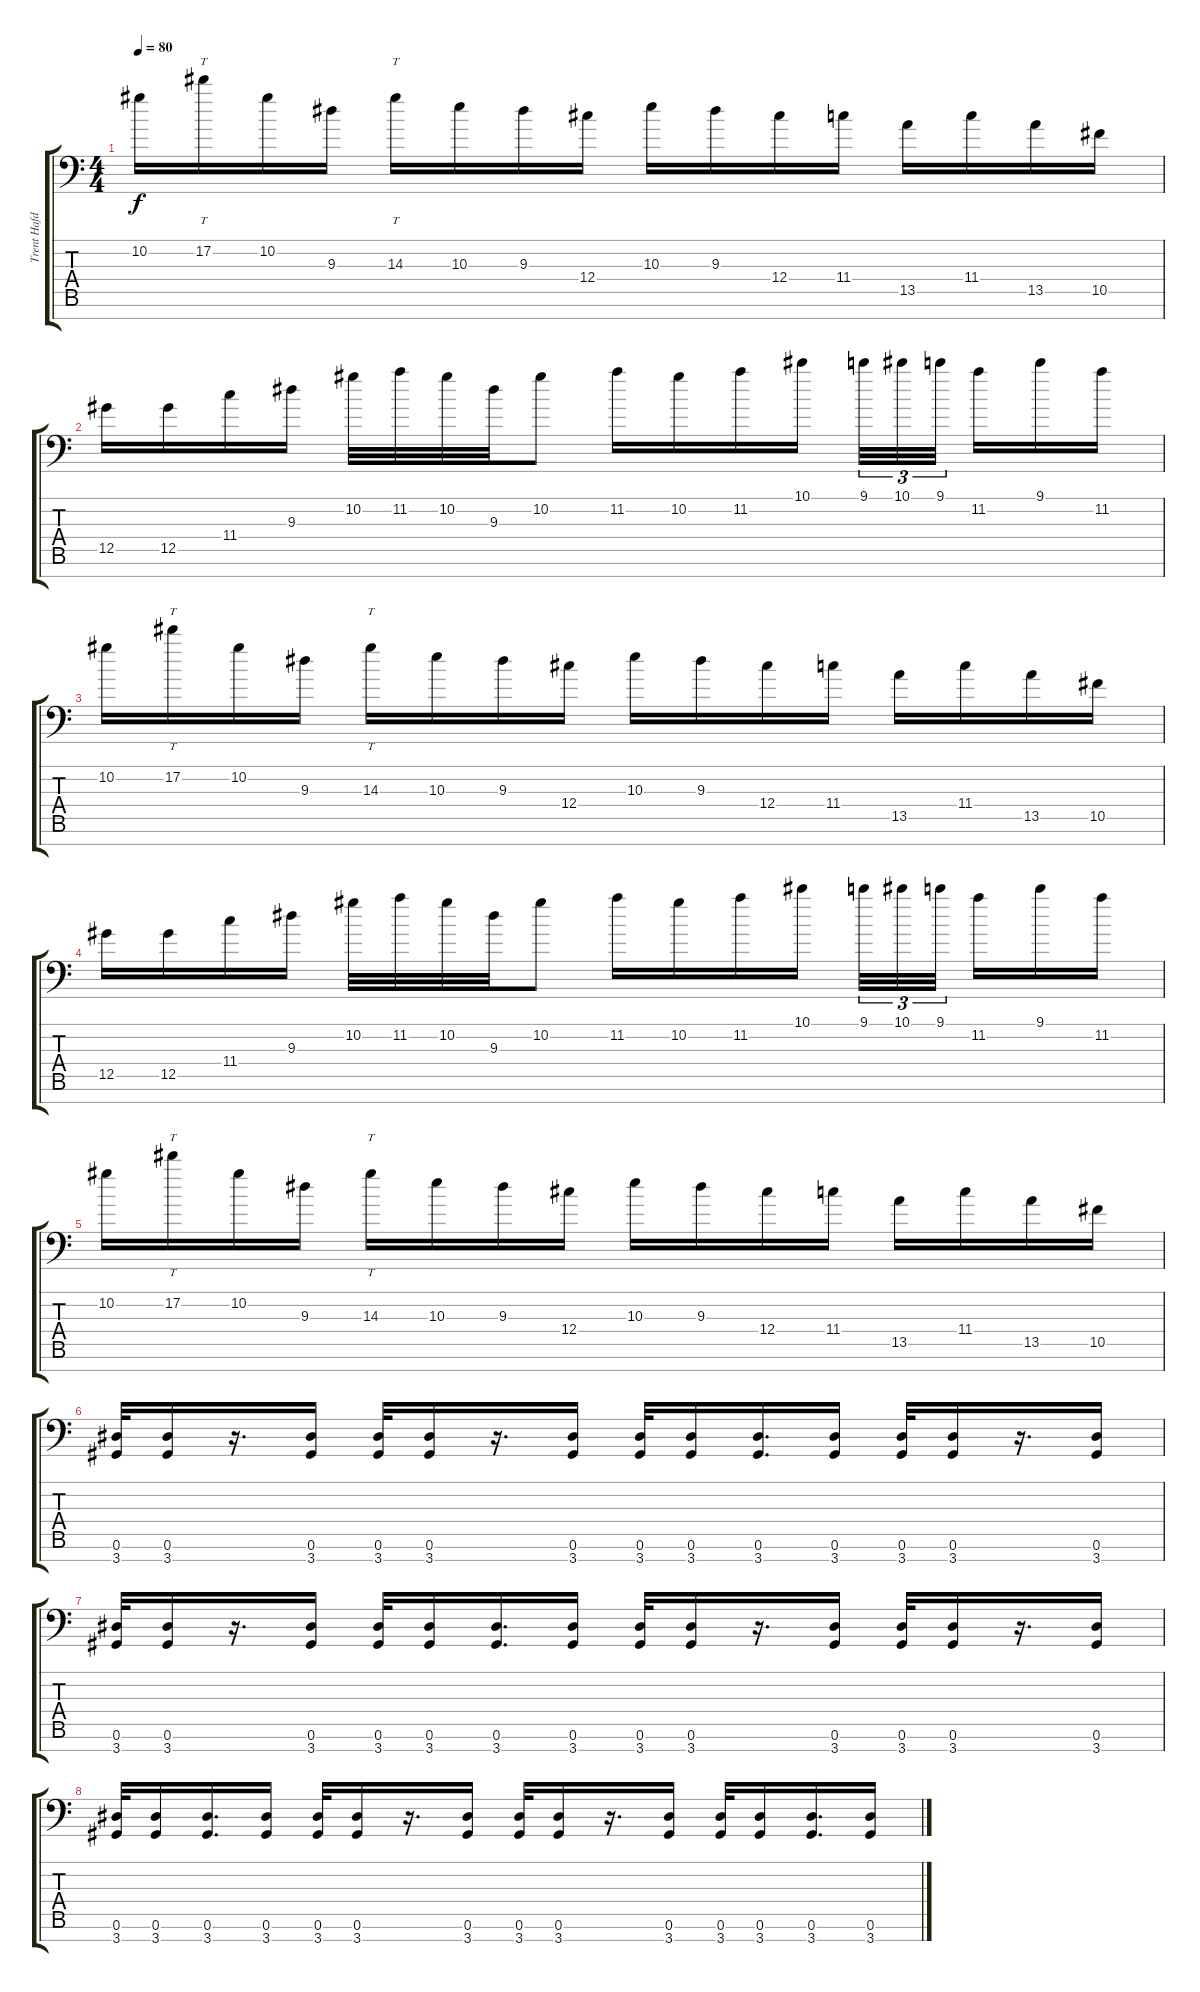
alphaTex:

\track ("Trent Hafdahl" "Trent Hafd") {instrument distortionguitar}
\staff {score tabs}
\tuning (Eb4 Bb3 Gb3 Db3 Ab2 Eb2 F1) {hide}
\ts (4 4)
\tempo 80
\clef f4
\ks c
10.2.16{dy f} 17.2.16{tt} 10.2.16 9.3.16 14.3.16{tt} 10.3.16 9.3.16 12.4.16 10.3.16 9.3.16 12.4.16 11.4.16 13.5.16 11.4.16 13.5.16 10.5.16 |
12.5.16 12.5.16 11.4.16 9.3.16 10.2.32 11.2.32 10.2.32 9.3.32 10.2.8 11.2.16 10.2.16 11.2.16 10.1.16 9.1.32{tu (3 2)} 10.1.32{tu (3 2)} 9.1.32{tu (3 2) beam splitsecondary} 11.2.16 9.1.16 11.2.16 |
10.2.16 17.2.16{tt} 10.2.16 9.3.16 14.3.16{tt} 10.3.16 9.3.16 12.4.16 10.3.16 9.3.16 12.4.16 11.4.16 13.5.16 11.4.16 13.5.16 10.5.16 |
12.5.16 12.5.16 11.4.16 9.3.16 10.2.32 11.2.32 10.2.32 9.3.32 10.2.8 11.2.16 10.2.16 11.2.16 10.1.16 9.1.32{tu (3 2)} 10.1.32{tu (3 2)} 9.1.32{tu (3 2) beam splitsecondary} 11.2.16 9.1.16 11.2.16 |
10.2.16 17.2.16{tt} 10.2.16 9.3.16 14.3.16{tt} 10.3.16 9.3.16 12.4.16 10.3.16 9.3.16 12.4.16 11.4.16 13.5.16 11.4.16 13.5.16 10.5.16 |
(0.6 3.7).32 (0.6 3.7).16 r.16{d} (0.6 3.7).16 (0.6 3.7).32 (0.6 3.7).16 r.16{d} (0.6 3.7).16 (0.6 3.7).32 (0.6 3.7).16 (0.6 3.7).16{d} (0.6 3.7).16 (0.6 3.7).32 (0.6 3.7).16 r.16{d} (0.6 3.7).16 |
(0.6 3.7).32 (0.6 3.7).16 r.16{d} (0.6 3.7).16 (0.6 3.7).32 (0.6 3.7).16 (0.6 3.7).16{d} (0.6 3.7).16 (0.6 3.7).32 (0.6 3.7).16 r.16{d} (0.6 3.7).16 (0.6 3.7).32 (0.6 3.7).16 r.16{d} (0.6 3.7).16 |
(0.6 3.7).32 (0.6 3.7).16 (0.6 3.7).16{d} (0.6 3.7).16 (0.6 3.7).32 (0.6 3.7).16 r.16{d} (0.6 3.7).16 (0.6 3.7).32 (0.6 3.7).16 r.16{d} (0.6 3.7).16 (0.6 3.7).32 (0.6 3.7).16 (0.6 3.7).16{d} (0.6 3.7).16
